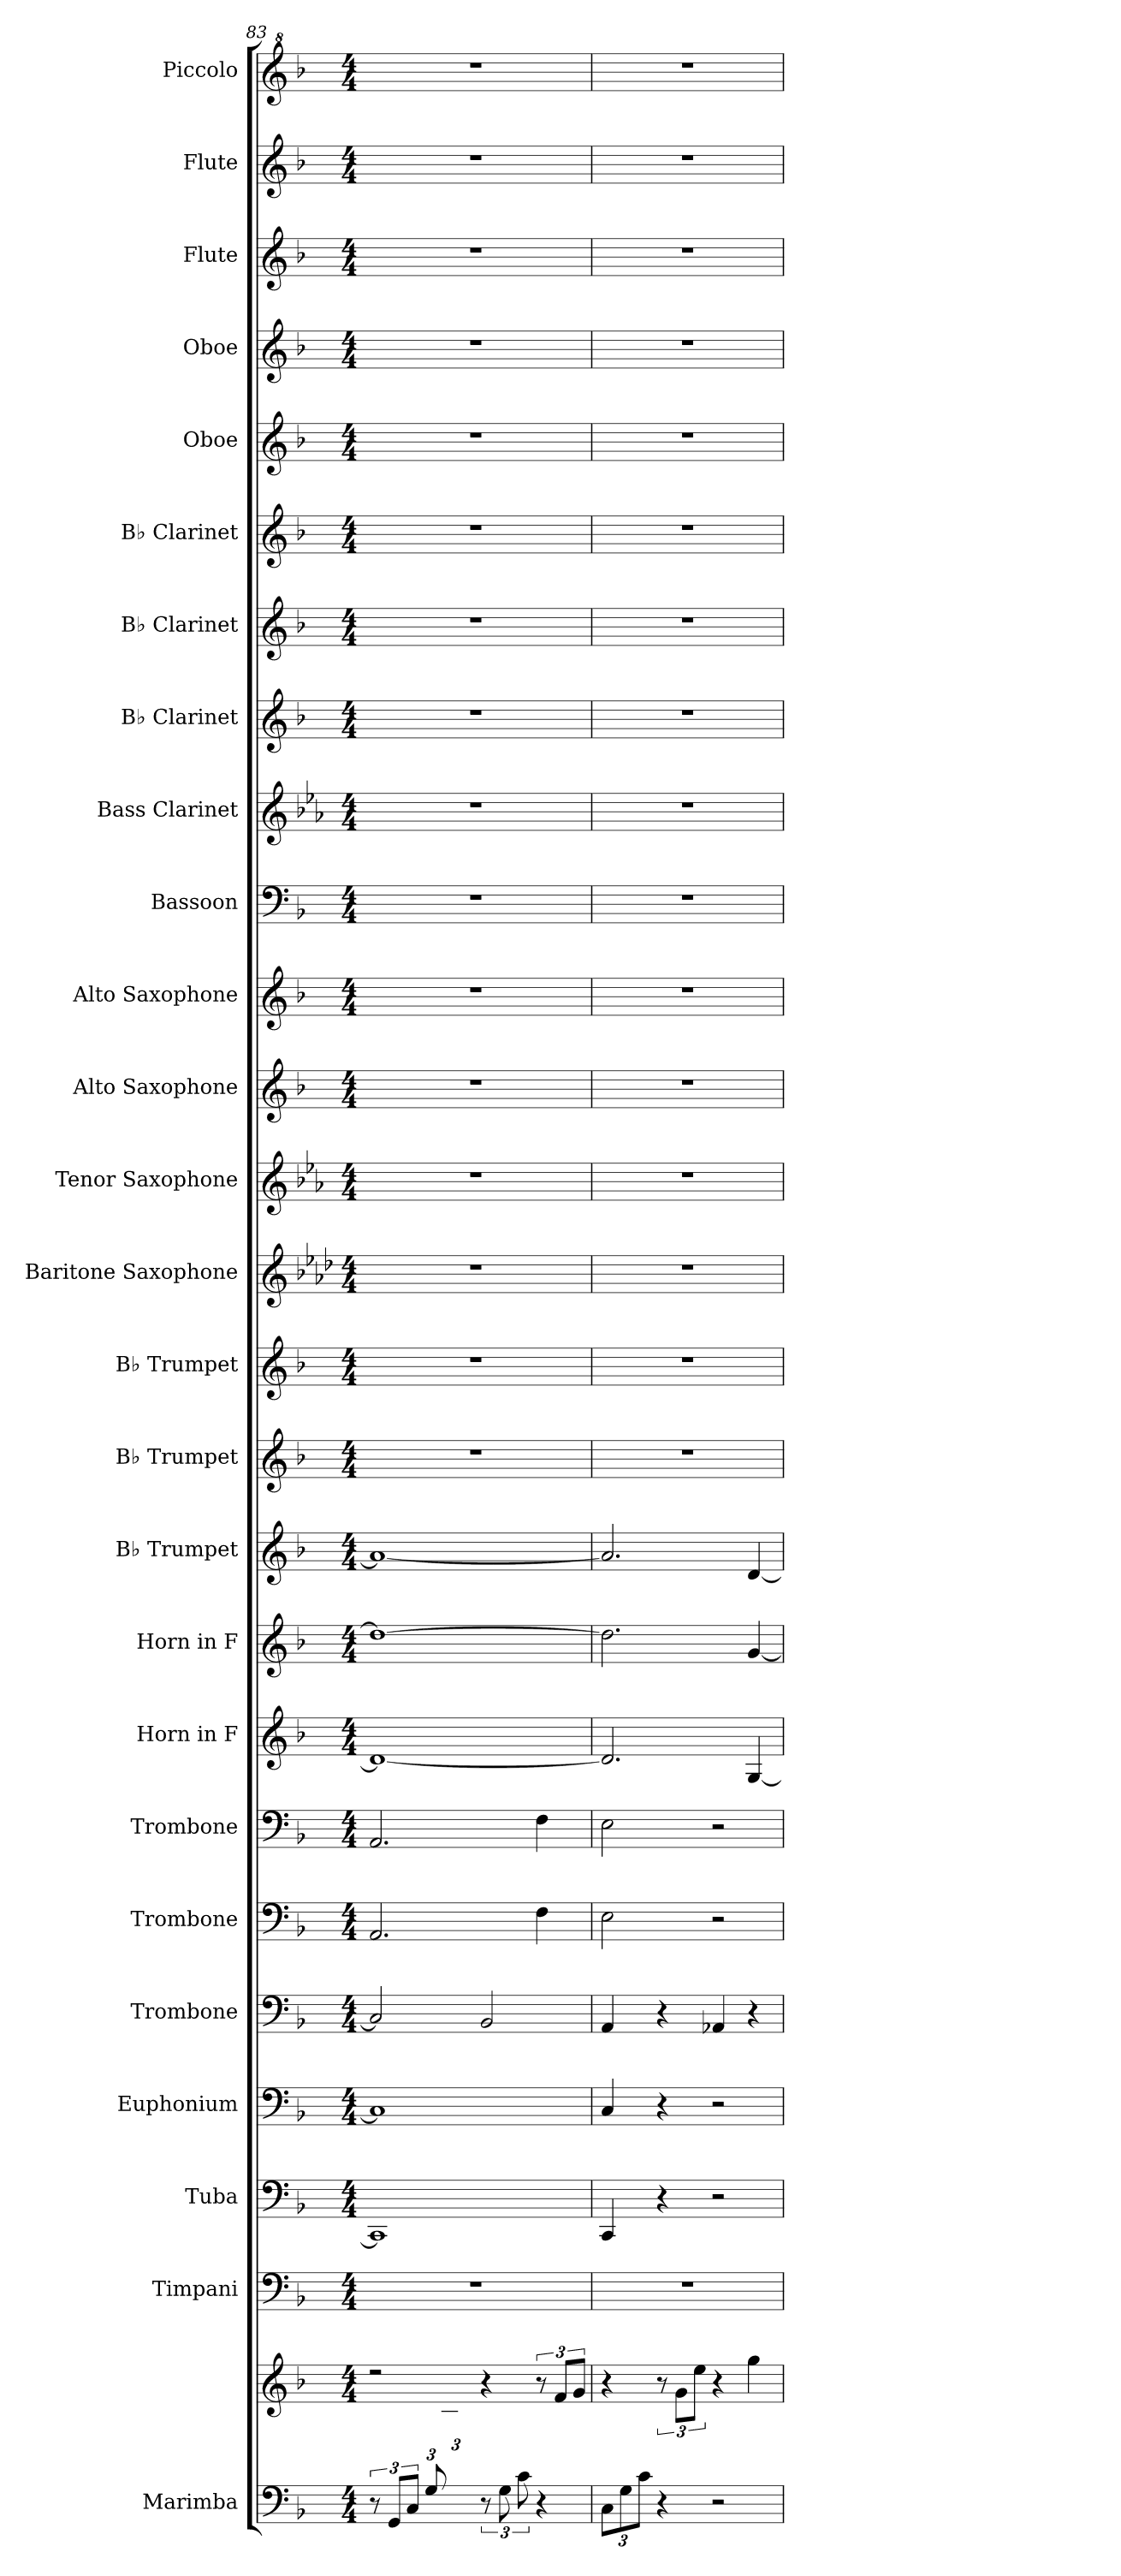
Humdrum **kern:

**kern	**kern	**kern	**kern	**kern	**kern	**kern	**kern	**kern	**kern	**kern	**kern	**kern	**kern	**kern	**kern	**kern	**kern	**kern	**kern	**kern	**kern	**kern	**kern	**kern	**kern	**kern
*part26	*part26	*part25	*part24	*part23	*part22	*part21	*part20	*part19	*part18	*part17	*part16	*part15	*part14	*part13	*part12	*part11	*part10	*part9	*part8	*part7	*part6	*part5	*part4	*part3	*part2	*part1
*staff27	*staff26	*staff25	*staff24	*staff23	*staff22	*staff21	*staff20	*staff19	*staff18	*staff17	*staff16	*staff15	*staff14	*staff13	*staff12	*staff11	*staff10	*staff9	*staff8	*staff7	*staff6	*staff5	*staff4	*staff3	*staff2	*staff1
*I"Marimba	*	*I"Timpani	*I"Tuba	*I"Euphonium	*I"Trombone	*I"Trombone	*I"Trombone	*I"Horn in F	*I"Horn in F	*I"B♭ Trumpet	*I"B♭ Trumpet	*I"B♭ Trumpet	*I"Baritone Saxophone	*I"Tenor Saxophone	*I"Alto Saxophone	*I"Alto Saxophone	*I"Bassoon	*I"Bass Clarinet	*I"B♭ Clarinet	*I"B♭ Clarinet	*I"B♭ Clarinet	*I"Oboe	*I"Oboe	*I"Flute	*I"Flute	*I"Piccolo
*I'Mrm.	*	*I'Timp.	*I'Tba.	*I'Euph.	*I'Tbn.	*I'Tbn.	*I'Tbn.	*	*	*I'B♭ Tpt.	*I'B♭ Tpt.	*I'B♭ Tpt.	*I'Bar. Sax.	*I'T. Sax.	*I'A. Sax.	*I'A. Sax.	*I'Bsn.	*I'B. Cl.	*I'B♭ Cl.	*I'B♭ Cl.	*I'B♭ Cl.	*I'Ob.	*I'Ob.	*I'Fl.	*I'Fl.	*I'Picc.
*clefF4	*clefG2	*clefF4	*clefF4	*clefF4	*clefF4	*clefF4	*clefF4	*clefG2	*clefG2	*clefG2	*clefG2	*clefG2	*clefG2	*clefG2	*clefG2	*clefG2	*clefF4	*clefG2	*clefG2	*clefG2	*clefG2	*clefG2	*clefG2	*clefG2	*clefG2	*clefG^2
*	*	*	*	*	*	*	*	*ITrd4c7	*ITrd4c7	*ITrd1c2	*ITrd1c2	*ITrd1c2	*ITrd12c21	*ITrd8c14	*ITrd5c9	*ITrd5c9	*	*ITrd8c14	*ITrd1c2	*ITrd1c2	*ITrd1c2	*	*	*	*	*ITrd-7c-12
*k[b-]	*k[b-]	*k[b-]	*k[b-]	*k[b-]	*k[b-]	*k[b-]	*k[b-]	*k[b-e-]	*k[b-e-]	*k[b-e-a-]	*k[b-e-a-]	*k[b-e-a-]	*k[b-e-a-d-]	*k[b-e-a-]	*k[b-e-a-d-]	*k[b-e-a-d-]	*k[b-]	*k[b-e-a-]	*k[b-e-a-]	*k[b-e-a-]	*k[b-e-a-]	*k[b-]	*k[b-]	*k[b-]	*k[b-]	*k[b-]
*M4/4	*M4/4	*M4/4	*M4/4	*M4/4	*M4/4	*M4/4	*M4/4	*M4/4	*M4/4	*M4/4	*M4/4	*M4/4	*M4/4	*M4/4	*M4/4	*M4/4	*M4/4	*M4/4	*M4/4	*M4/4	*M4/4	*M4/4	*M4/4	*M4/4	*M4/4	*M4/4
=83	=83	=83	=83	=83	=83	=83	=83	=83	=83	=83	=83	=83	=83	=83	=83	=83	=83	=83	=83	=83	=83	=83	=83	=83	=83	=83
*	*^	*	*	*	*	*	*	*	*	*	*	*	*	*	*	*	*	*	*	*	*	*	*	*	*	*
12r	2r	3ryy	1r	1CC]	1C]	2C/]	2.AA/	2.AA/	1G_	1g_	1g_	1r	1r	1r	1r	1r	1r	1r	1r	1r	1r	1r	1r	1r	1r	1r	1r
12GG/L	.	.	.	.	.	.	.	.	.	.	.	.	.	.	.	.	.	.	.	.	.	.	.	.	.	.	.
12C/J	.	.	.	.	.	.	.	.	.	.	.	.	.	.	.	.	.	.	.	.	.	.	.	.	.	.	.
*Xbrackettup	*	*	*	*	*	*	*	*	*	*	*	*	*	*	*	*	*	*	*	*	*	*	*	*	*	*	*
12G/L	.	.	.	.	.	.	.	.	.	.	.	.	.	.	.	.	.	.	.	.	.	.	.	.	.	.	.
6ryy	.	12c\	.	.	.	.	.	.	.	.	.	.	.	.	.	.	.	.	.	.	.	.	.	.	.	.	.
.	.	12f\J	.	.	.	.	.	.	.	.	.	.	.	.	.	.	.	.	.	.	.	.	.	.	.	.	.
*brackettup	*	*	*	*	*	*	*	*	*	*	*	*	*	*	*	*	*	*	*	*	*	*	*	*	*	*	*
12r	4r	2ryy	.	.	.	2BB-/	.	.	.	.	.	.	.	.	.	.	.	.	.	.	.	.	.	.	.	.	.
12G\L	.	.	.	.	.	.	.	.	.	.	.	.	.	.	.	.	.	.	.	.	.	.	.	.	.	.	.
12c\J	.	.	.	.	.	.	.	.	.	.	.	.	.	.	.	.	.	.	.	.	.	.	.	.	.	.	.
4r	12r	.	.	.	.	.	4F\	4F\	.	.	.	.	.	.	.	.	.	.	.	.	.	.	.	.	.	.	.
.	12f/L	.	.	.	.	.	.	.	.	.	.	.	.	.	.	.	.	.	.	.	.	.	.	.	.	.	.
.	12g/J	.	.	.	.	.	.	.	.	.	.	.	.	.	.	.	.	.	.	.	.	.	.	.	.	.	.
*	*v	*v	*	*	*	*	*	*	*	*	*	*	*	*	*	*	*	*	*	*	*	*	*	*	*	*	*
=84	=84	=84	=84	=84	=84	=84	=84	=84	=84	=84	=84	=84	=84	=84	=84	=84	=84	=84	=84	=84	=84	=84	=84	=84	=84	=84
*Xbrackettup	*	*	*	*	*	*	*	*	*	*	*	*	*	*	*	*	*	*	*	*	*	*	*	*	*	*
12C\L	4r	1r	4CC/	4C/	4AA/	2E\	2E\	2.G/]	2.g\]	2.g/]	1r	1r	1r	1r	1r	1r	1r	1r	1r	1r	1r	1r	1r	1r	1r	1r
12G\	.	.	.	.	.	.	.	.	.	.	.	.	.	.	.	.	.	.	.	.	.	.	.	.	.	.
12c\J	.	.	.	.	.	.	.	.	.	.	.	.	.	.	.	.	.	.	.	.	.	.	.	.	.	.
4r	12r	.	4r	4r	4r	.	.	.	.	.	.	.	.	.	.	.	.	.	.	.	.	.	.	.	.	.
.	12g\L	.	.	.	.	.	.	.	.	.	.	.	.	.	.	.	.	.	.	.	.	.	.	.	.	.
.	12ee\J	.	.	.	.	.	.	.	.	.	.	.	.	.	.	.	.	.	.	.	.	.	.	.	.	.
2r	4r	.	2r	2r	4AA-X/	2r	2r	.	.	.	.	.	.	.	.	.	.	.	.	.	.	.	.	.	.	.
.	4gg\	.	.	.	4r	.	.	[4C/	[4c/	[4c/	.	.	.	.	.	.	.	.	.	.	.	.	.	.	.	.
=	=	=	=	=	=	=	=	=	=	=	=	=	=	=	=	=	=	=	=	=	=	=	=	=	=	=
*-	*-	*-	*-	*-	*-	*-	*-	*-	*-	*-	*-	*-	*-	*-	*-	*-	*-	*-	*-	*-	*-	*-	*-	*-	*-	*-
